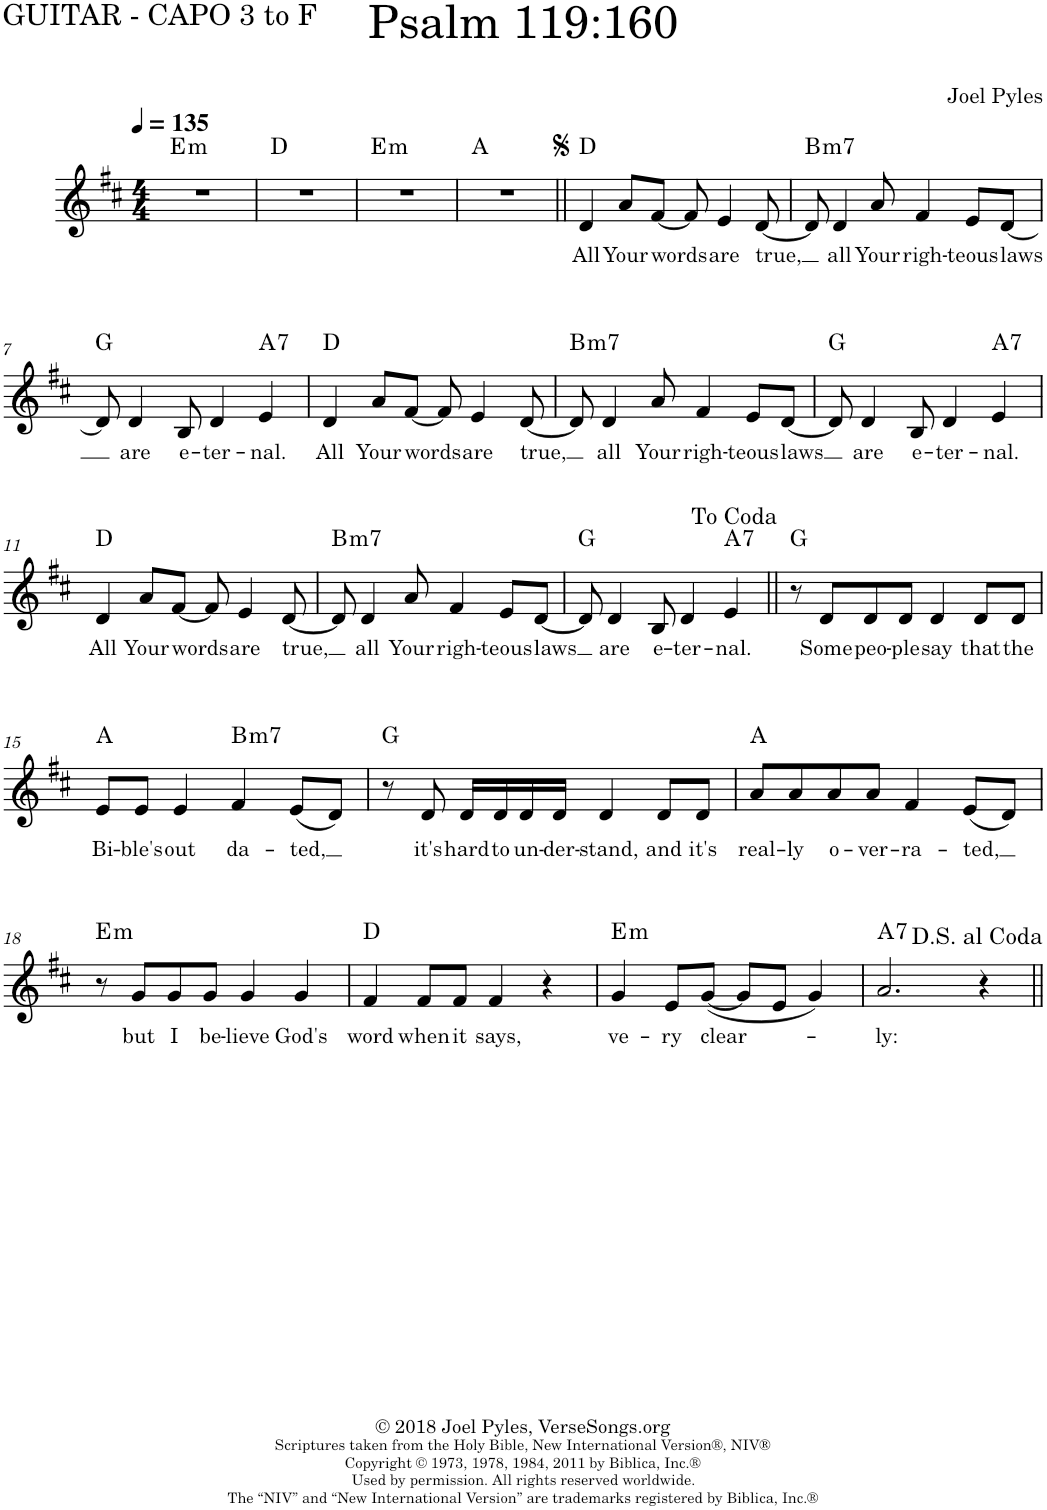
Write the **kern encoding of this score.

**kern	**text	**harte
*part1	*part1	*part1
*staff1	*staff1	*
*I"Piano	*	*
*I'Pno.	*	*
*clefG2	*	*
*k[f#c#]	*	*
*M4/4	*	*
*MM135	*	*
=1	=1	=1
!	!	!LO:H:kt=m
1r	.	E:min
=2	=2	=2
1r	.	D:maj
=3	=3	=3
!	!	!LO:H:kt=m
1r	.	E:min
=4	=4	=4
1r	.	A:maj
=5||	=5||	=5||
!	!LO:LY:b	!
4d/	All	D:maj
!	!LO:LY:b	!
8a/L	Your	.
!	!LO:LY:b	!
[8f#/J	words	.
8f#/]	.	.
!	!LO:LY:b	!
4e/	are	.
!	!LO:LY:b	!
[8d/	true,	.
=6	=6	=6
!	!	!LO:H:kt=m7
8d/]	.	B:min7
!	!LO:LY:b	!
4d/	all	.
!	!LO:LY:b	!
8a/	Your	.
!	!LO:LY:b	!
4f#/	righ-	.
!	!LO:LY:b	!
8e/L	-teous	.
!	!LO:LY:b	!
[8d/J	laws	.
!!LO:LB:g=z
=7	=7	=7
8d/]	.	G:maj
!	!LO:LY:b	!
4d/	are	.
!	!LO:LY:b	!
8B/	e-	.
!	!LO:LY:b	!
4d/	-ter-	.
!	!LO:LY:b	!LO:H:kt=7
4e/	-nal.	A:7
=8	=8	=8
!	!LO:LY:b	!
4d/	All	D:maj
!	!LO:LY:b	!
8a/L	Your	.
!	!LO:LY:b	!
[8f#/J	words	.
8f#/]	.	.
!	!LO:LY:b	!
4e/	are	.
!	!LO:LY:b	!
[8d/	true,	.
=9	=9	=9
!	!	!LO:H:kt=m7
8d/]	.	B:min7
!	!LO:LY:b	!
4d/	all	.
!	!LO:LY:b	!
8a/	Your	.
!	!LO:LY:b	!
4f#/	righ-	.
!	!LO:LY:b	!
8e/L	-teous	.
!	!LO:LY:b	!
[8d/J	laws	.
=10	=10	=10
8d/]	.	G:maj
!	!LO:LY:b	!
4d/	are	.
!	!LO:LY:b	!
8B/	e-	.
!	!LO:LY:b	!
4d/	-ter-	.
!	!LO:LY:b	!LO:H:kt=7
4e/	-nal.	A:7
!!LO:LB:g=z
=11	=11	=11
!	!LO:LY:b	!
4d/	All	D:maj
!	!LO:LY:b	!
8a/L	Your	.
!	!LO:LY:b	!
[8f#/J	words	.
8f#/]	.	.
!	!LO:LY:b	!
4e/	are	.
!	!LO:LY:b	!
[8d/	true,	.
=12	=12	=12
!	!	!LO:H:kt=m7
8d/]	.	B:min7
!	!LO:LY:b	!
4d/	all	.
!	!LO:LY:b	!
8a/	Your	.
!	!LO:LY:b	!
4f#/	righ-	.
!	!LO:LY:b	!
8e/L	-teous	.
!	!LO:LY:b	!
[8d/J	laws	.
=13	=13	=13
8d/]	.	G:maj
!	!LO:LY:b	!
4d/	are	.
!	!LO:LY:b	!
8B/	e-	.
!	!LO:LY:b	!
4d/	-ter-	.
!	!LO:LY:b	!LO:H:kt=7
4e/	-nal.	A:7
=14||	=14||	=14||
8r	.	G:maj
!	!LO:LY:b	!
8d/L	Some	.
!	!LO:LY:b	!
8d/	peo-	.
!	!LO:LY:b	!
8d/J	-ple	.
!	!LO:LY:b	!
4d/	say	.
!	!LO:LY:b	!
8d/L	that	.
!	!LO:LY:b	!
8d/J	the	.
!!LO:LB:g=z
=15	=15	=15
!	!LO:LY:b	!
8e/L	Bi-	A:maj
!	!LO:LY:b	!
8e/J	-ble's	.
!	!LO:LY:b	!
4e/	out	.
!	!LO:LY:b	!LO:H:kt=m7
4f#/	da-	B:min7
!	!LO:LY:b	!
(8e/L	-ted,	.
8d/J)	.	.
=16	=16	=16
8r	.	G:maj
!	!LO:LY:b	!
8d/	it's	.
!	!LO:LY:b	!
16d/LL	hard	.
!	!LO:LY:b	!
16d/	to	.
!	!LO:LY:b	!
16d/	un-	.
!	!LO:LY:b	!
16d/JJ	-der-	.
!	!LO:LY:b	!
4d/	-stand,	.
!	!LO:LY:b	!
8d/L	and	.
!	!LO:LY:b	!
8d/J	it's	.
=17	=17	=17
!	!LO:LY:b	!
8a/L	real-	A:maj
!	!LO:LY:b	!
8a/	-ly	.
!	!LO:LY:b	!
8a/	o-	.
!	!LO:LY:b	!
8a/J	-ver-	.
!	!LO:LY:b	!
4f#/	-ra-	.
!	!LO:LY:b	!
(8e/L	-ted,	.
8d/J)	.	.
!!LO:LB:g=z
=18	=18	=18
!	!	!LO:H:kt=m
8r	.	E:min
!	!LO:LY:b	!
8g/L	but	.
!	!LO:LY:b	!
8g/	I	.
!	!LO:LY:b	!
8g/J	be-	.
!	!LO:LY:b	!
4g/	-lieve	.
!	!LO:LY:b	!
4g/	God's	.
=19	=19	=19
!	!LO:LY:b	!
4f#/	word	D:maj
!	!LO:LY:b	!
8f#/L	when	.
!	!LO:LY:b	!
8f#/J	it	.
!	!LO:LY:b	!
4f#/	says,	.
4r	.	.
=20	=20	=20
!	!LO:LY:b	!LO:H:kt=m
4g/	ve-	E:min
!	!LO:LY:b	!
8e/L	-ry	.
!	!LO:LY:b	!
([8g/J	clear-	.
8g/L]	.	.
8e/J	.	.
4g/)	.	.
=21	=21	=21
!	!LO:LY:b	!LO:H:kt=7
2.a/	-ly:	A:7
4r	.	.
=||	=||	=||
*-	*-	*-
